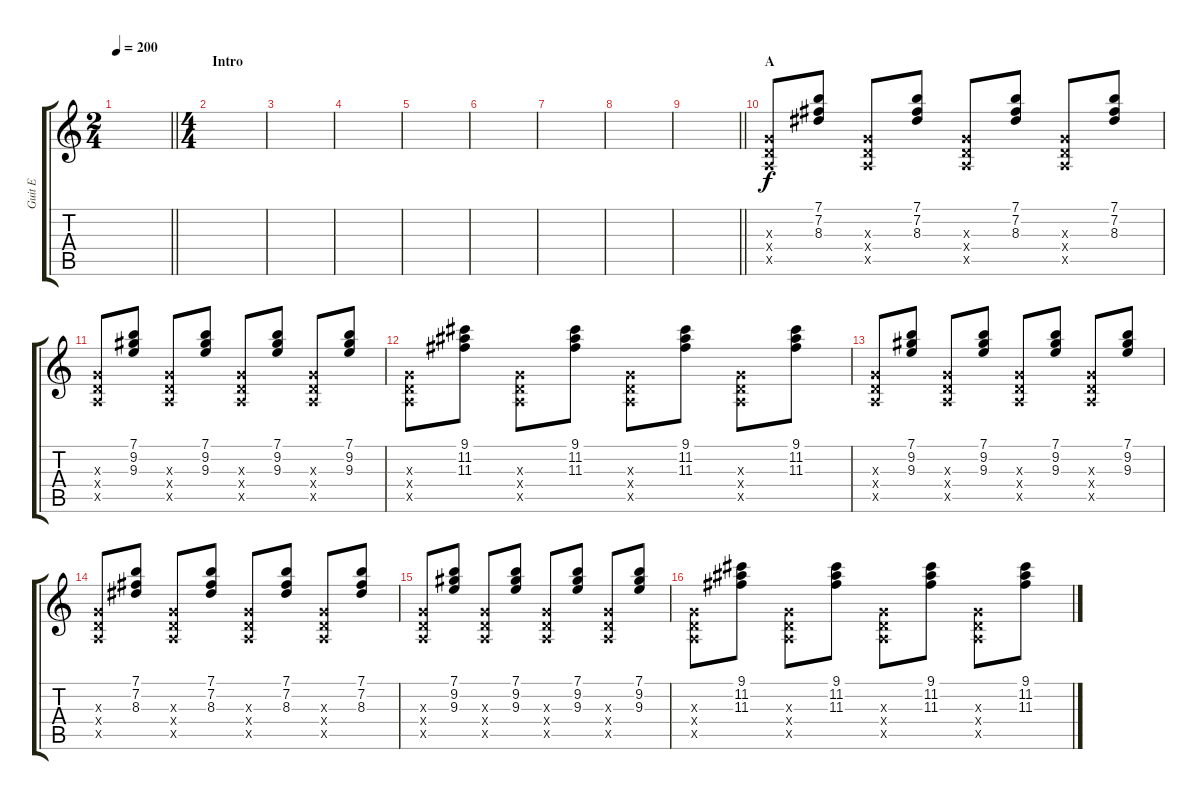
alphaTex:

\track ("Guit E" "Guit E") {instrument electricguitarclean}
\staff {score tabs}
\tuning (E4 B3 G3 D3 A2 E2) {hide}
\ts (2 4)
\tempo 200
\clef g2
\barLineRight lightlight
\ks c
|
\ts (4 4)
\section ("" "Intro")
|
|
|
|
|
|
|
\barLineRight lightlight
|
\section ("" "A")
(0.3{x} 0.4{x} 0.5{x}).8 (7.1 7.2 8.3).8 (0.3{x} 0.4{x} 0.5{x}).8 (7.1 7.2 8.3).8 (0.3{x} 0.4{x} 0.5{x}).8 (7.1 7.2 8.3).8 (0.3{x} 0.4{x} 0.5{x}).8 (7.1 7.2 8.3).8 |
(0.3{x} 0.4{x} 0.5{x}).8 (7.1 9.2 9.3).8 (0.3{x} 0.4{x} 0.5{x}).8 (7.1 9.2 9.3).8 (0.3{x} 0.4{x} 0.5{x}).8 (7.1 9.2 9.3).8 (0.3{x} 0.4{x} 0.5{x}).8 (7.1 9.2 9.3).8 |
(0.3{x} 0.4{x} 0.5{x}).8 (9.1 11.2 11.3).8 (0.3{x} 0.4{x} 0.5{x}).8 (9.1 11.2 11.3).8 (0.3{x} 0.4{x} 0.5{x}).8 (9.1 11.2 11.3).8 (0.3{x} 0.4{x} 0.5{x}).8 (9.1 11.2 11.3).8 |
(0.3{x} 0.4{x} 0.5{x}).8 (7.1 9.2 9.3).8 (0.3{x} 0.4{x} 0.5{x}).8 (7.1 9.2 9.3).8 (0.3{x} 0.4{x} 0.5{x}).8 (7.1 9.2 9.3).8 (0.3{x} 0.4{x} 0.5{x}).8 (7.1 9.2 9.3).8 |
(0.3{x} 0.4{x} 0.5{x}).8 (7.1 7.2 8.3).8 (0.3{x} 0.4{x} 0.5{x}).8 (7.1 7.2 8.3).8 (0.3{x} 0.4{x} 0.5{x}).8 (7.1 7.2 8.3).8 (0.3{x} 0.4{x} 0.5{x}).8 (7.1 7.2 8.3).8 |
(0.3{x} 0.4{x} 0.5{x}).8 (7.1 9.2 9.3).8 (0.3{x} 0.4{x} 0.5{x}).8 (7.1 9.2 9.3).8 (0.3{x} 0.4{x} 0.5{x}).8 (7.1 9.2 9.3).8 (0.3{x} 0.4{x} 0.5{x}).8 (7.1 9.2 9.3).8 |
(0.3{x} 0.4{x} 0.5{x}).8 (9.1 11.2 11.3).8 (0.3{x} 0.4{x} 0.5{x}).8 (9.1 11.2 11.3).8 (0.3{x} 0.4{x} 0.5{x}).8 (9.1 11.2 11.3).8 (0.3{x} 0.4{x} 0.5{x}).8 (9.1 11.2 11.3).8
